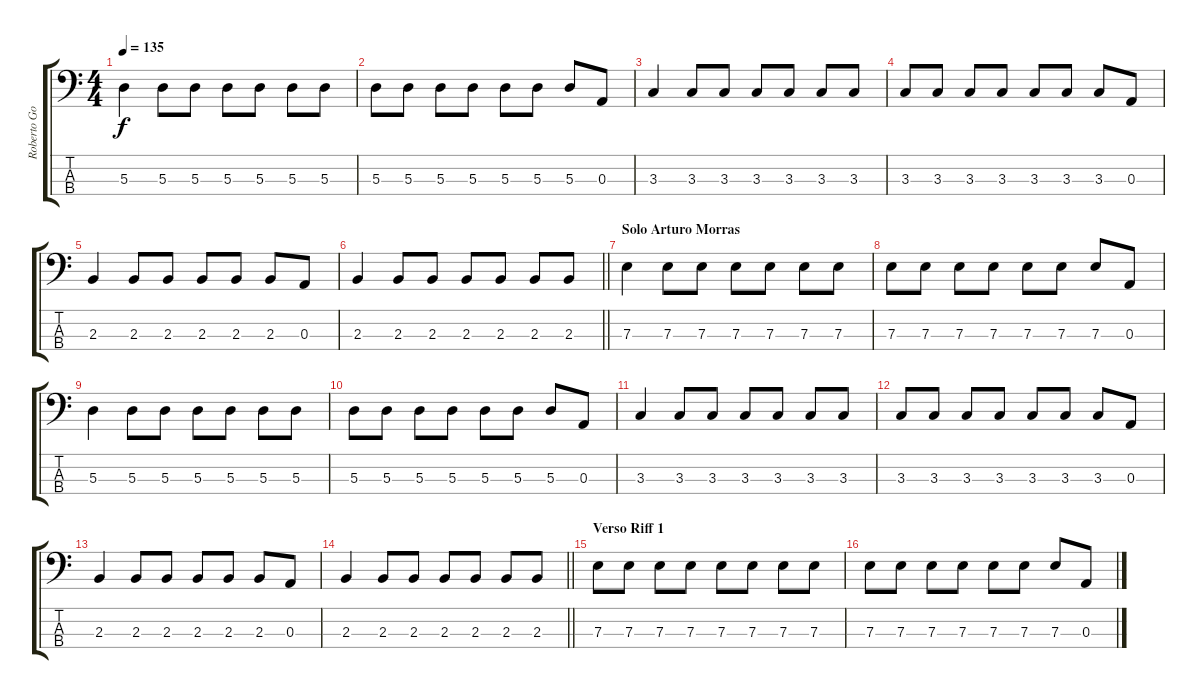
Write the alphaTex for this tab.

\track ("Roberto Gonzalo" "Roberto Go") {instrument electricbassfinger}
\staff {score tabs}
\tuning (G2 D2 A1 E1) {hide}
\ts (4 4)
\tempo 135
\clef f4
\ks c
5.3.4{dy f} 5.3.8 5.3.8 5.3.8 5.3.8 5.3.8 5.3.8 |
5.3.8 5.3.8 5.3.8 5.3.8 5.3.8 5.3.8 5.3.8 0.3.8 |
3.3.4 3.3.8 3.3.8 3.3.8 3.3.8 3.3.8 3.3.8 |
3.3.8 3.3.8 3.3.8 3.3.8 3.3.8 3.3.8 3.3.8 0.3.8 |
2.3.4 2.3.8 2.3.8 2.3.8 2.3.8 2.3.8 0.3.8 |
\barLineRight lightlight
2.3.4 2.3.8 2.3.8 2.3.8 2.3.8 2.3.8 2.3.8 |
\section ("" "Solo Arturo Morras")
7.3.4 7.3.8 7.3.8 7.3.8 7.3.8 7.3.8 7.3.8 |
7.3.8 7.3.8 7.3.8 7.3.8 7.3.8 7.3.8 7.3.8 0.3.8 |
5.3.4 5.3.8 5.3.8 5.3.8 5.3.8 5.3.8 5.3.8 |
5.3.8 5.3.8 5.3.8 5.3.8 5.3.8 5.3.8 5.3.8 0.3.8 |
3.3.4 3.3.8 3.3.8 3.3.8 3.3.8 3.3.8 3.3.8 |
3.3.8 3.3.8 3.3.8 3.3.8 3.3.8 3.3.8 3.3.8 0.3.8 |
2.3.4 2.3.8 2.3.8 2.3.8 2.3.8 2.3.8 0.3.8 |
\barLineRight lightlight
2.3.4 2.3.8 2.3.8 2.3.8 2.3.8 2.3.8 2.3.8 |
\section ("" "Verso Riff 1")
7.3.8 7.3.8 7.3.8 7.3.8 7.3.8 7.3.8 7.3.8 7.3.8 |
7.3.8 7.3.8 7.3.8 7.3.8 7.3.8 7.3.8 7.3.8 0.3.8
